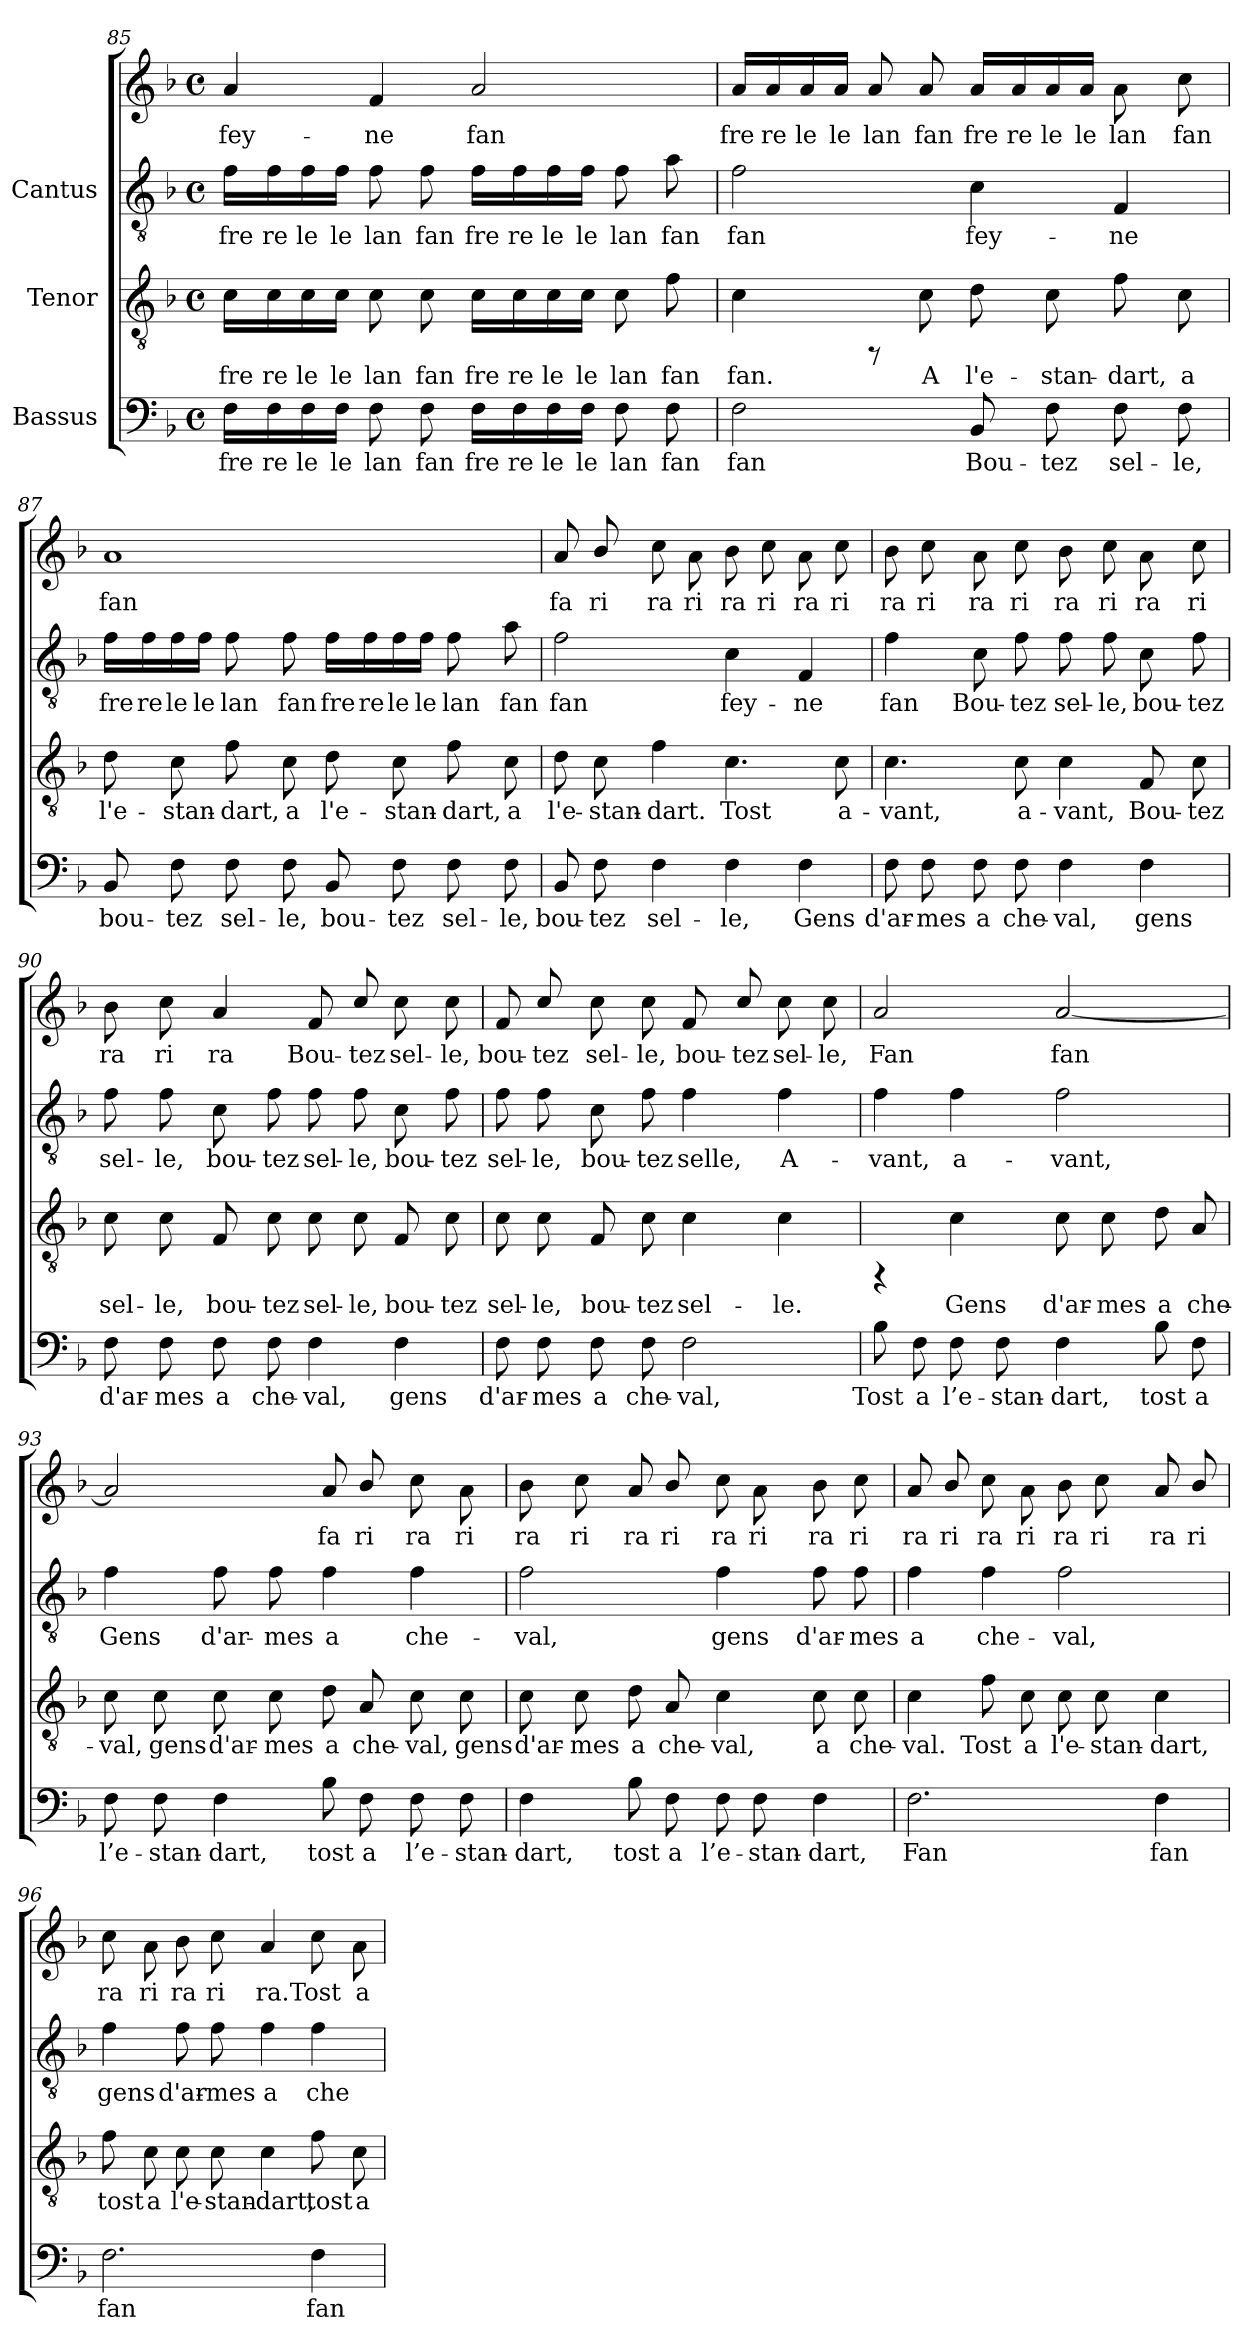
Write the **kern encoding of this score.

**kern	**text	**kern	**text	**kern	**text	**kern	**text
*part3	*part3	*part2	*part2	*part1	*part1	*part1	*part1
*staff4	*staff4	*staff3	*staff3	*staff2	*staff2	*staff1	*staff1
*I"Bassus	*	*I"Tenor	*	*I"Cantus	*	*	*
*clefF4	*	*clefGv2	*	*clefGv2	*	*clefG2	*
*k[b-]	*	*k[b-]	*	*k[b-]	*	*k[b-]	*
*F:	*	*F:	*	*F:	*	*F:	*
*M4/4	*	*M4/4	*	*M4/4	*	*M4/4	*
*met(c)	*	*met(c)	*	*met(c)	*	*met(c)	*
=85	=85	=85	=85	=85	=85	=85	=85
!	!LO:LY:b:cj	!	!LO:LY:b:cj	!	!LO:LY:b:cj	!	!LO:LY:b:cj
16F\L	fre	16c\L	fre	16f\L	fre	4a/	fey-
!	!LO:LY:b:cj	!	!LO:LY:b:cj	!	!LO:LY:b:cj	!	!
16F\	re	16c\	re	16f\	re	.	.
!	!LO:LY:b:cj	!	!LO:LY:b:cj	!	!LO:LY:b:cj	!	!
16F\	le	16c\	le	16f\	le	.	.
!	!LO:LY:b:cj	!	!LO:LY:b:cj	!	!LO:LY:b:cj	!	!
16F\J	le	16c\J	le	16f\J	le	.	.
!	!LO:LY:b:cj	!	!LO:LY:b:cj	!	!LO:LY:b:cj	!	!LO:LY:b:cj
8F\	lan	8c\	lan	8f\	lan	4f/	-ne
!	!LO:LY:b:cj	!	!LO:LY:b:cj	!	!LO:LY:b:cj	!	!
8F\	fan	8c\	fan	8f\	fan	.	.
!	!LO:LY:b:cj	!	!LO:LY:b:cj	!	!LO:LY:b:cj	!	!LO:LY:b:cj
16F\L	fre	16c\L	fre	16f\L	fre	2a/	fan
!	!LO:LY:b:cj	!	!LO:LY:b:cj	!	!LO:LY:b:cj	!	!
16F\	re	16c\	re	16f\	re	.	.
!	!LO:LY:b:cj	!	!LO:LY:b:cj	!	!LO:LY:b:cj	!	!
16F\	le	16c\	le	16f\	le	.	.
!	!LO:LY:b:cj	!	!LO:LY:b:cj	!	!LO:LY:b:cj	!	!
16F\J	le	16c\J	le	16f\J	le	.	.
!	!LO:LY:b:cj	!	!LO:LY:b:cj	!	!LO:LY:b:cj	!	!
8F\	lan	8c\	lan	8f\	lan	.	.
!	!LO:LY:b:cj	!	!LO:LY:b:cj	!	!LO:LY:b:cj	!	!
8F\	fan	8f\	fan	8a\	fan	.	.
=86	=86	=86	=86	=86	=86	=86	=86
!	!LO:LY:b:cj	!	!LO:LY:b:cj	!	!LO:LY:b:cj	!	!LO:LY:b:cj
2F\	fan	4c\	fan.	2f\	fan	16a/L	fre
!	!	!	!	!	!	!	!LO:LY:b:cj
.	.	.	.	.	.	16a/	re
!	!	!	!	!	!	!	!LO:LY:b:cj
.	.	.	.	.	.	16a/	le
!	!	!	!	!	!	!	!LO:LY:b:cj
.	.	.	.	.	.	16a/J	le
!	!	!	!	!	!	!	!LO:LY:b:cj
.	.	8rFF	.	.	.	8a/	lan
!	!	!	!LO:LY:b:cj	!	!	!	!LO:LY:b:cj
.	.	8c\	A	.	.	8a/	fan
!	!LO:LY:b:cj	!	!LO:LY:b:cj	!	!LO:LY:b:cj	!	!LO:LY:b:cj
8BB-/	Bou-	8d\	l'e-	4c\	fey-	16a/L	fre
!	!	!	!	!	!	!	!LO:LY:b:cj
.	.	.	.	.	.	16a/	re
!	!LO:LY:b:cj	!	!LO:LY:b:cj	!	!	!	!LO:LY:b:cj
8F\	-tez	8c\	-stan-	.	.	16a/	le
!	!	!	!	!	!	!	!LO:LY:b:cj
.	.	.	.	.	.	16a/J	le
!	!LO:LY:b:cj	!	!LO:LY:b:cj	!	!LO:LY:b:cj	!	!LO:LY:b:cj
8F\	sel-	8f\	-dart,	4F/	-ne	8a\	lan
!	!LO:LY:b:cj	!	!LO:LY:b:cj	!	!	!	!LO:LY:b:cj
8F\	-le,	8c\	a	.	.	8cc\	fan
!!LO:PB:g=z
=87	=87	=87	=87	=87	=87	=87	=87
!	!LO:LY:b:cj	!	!LO:LY:b:cj	!	!LO:LY:b:cj	!	!LO:LY:b:cj
8BB-/	bou-	8d\	l'e-	16f\L	fre	1a	fan
!	!	!	!	!	!LO:LY:b:cj	!	!
.	.	.	.	16f\	re	.	.
!	!LO:LY:b:cj	!	!LO:LY:b:cj	!	!LO:LY:b:cj	!	!
8F\	-tez	8c\	-stan-	16f\	le	.	.
!	!	!	!	!	!LO:LY:b:cj	!	!
.	.	.	.	16f\J	le	.	.
!	!LO:LY:b:cj	!	!LO:LY:b:cj	!	!LO:LY:b:cj	!	!
8F\	sel-	8f\	-dart,	8f\	lan	.	.
!	!LO:LY:b:cj	!	!LO:LY:b:cj	!	!LO:LY:b:cj	!	!
8F\	-le,	8c\	a	8f\	fan	.	.
!	!LO:LY:b:cj	!	!LO:LY:b:cj	!	!LO:LY:b:cj	!	!
8BB-/	bou-	8d\	l'e-	16f\L	fre	.	.
!	!	!	!	!	!LO:LY:b:cj	!	!
.	.	.	.	16f\	re	.	.
!	!LO:LY:b:cj	!	!LO:LY:b:cj	!	!LO:LY:b:cj	!	!
8F\	-tez	8c\	-stan-	16f\	le	.	.
!	!	!	!	!	!LO:LY:b:cj	!	!
.	.	.	.	16f\J	le	.	.
!	!LO:LY:b:cj	!	!LO:LY:b:cj	!	!LO:LY:b:cj	!	!
8F\	sel-	8f\	-dart,	8f\	lan	.	.
!	!LO:LY:b:cj	!	!LO:LY:b:cj	!	!LO:LY:b:cj	!	!
8F\	-le,	8c\	a	8a\	fan	.	.
=88	=88	=88	=88	=88	=88	=88	=88
!	!LO:LY:b:cj	!	!LO:LY:b:cj	!	!LO:LY:b:cj	!	!LO:LY:b:cj
8BB-/	bou-	8d\	l'e-	2f\	fan	8a/	fa
!	!LO:LY:b:cj	!	!LO:LY:b:cj	!	!	!	!LO:LY:b:cj
8F\	-tez	8c\	-stan-	.	.	8b-/	ri
!	!LO:LY:b:cj	!	!LO:LY:b:cj	!	!	!	!LO:LY:b:cj
4F\	sel-	4f\	-dart.	.	.	8cc\	ra
!	!	!	!	!	!	!	!LO:LY:b:cj
.	.	.	.	.	.	8a\	ri
!	!LO:LY:b:cj	!	!LO:LY:b:cj	!	!LO:LY:b:cj	!	!LO:LY:b:cj
4F\	-le,	4.c\	Tost	4c\	fey-	8b-\	ra
!	!	!	!	!	!	!	!LO:LY:b:cj
.	.	.	.	.	.	8cc\	ri
!	!LO:LY:b:cj	!	!	!	!LO:LY:b:cj	!	!LO:LY:b:cj
4F\	Gens	.	.	4F/	-ne	8a\	ra
!	!	!	!LO:LY:b:cj	!	!	!	!LO:LY:b:cj
.	.	8c\	a-	.	.	8cc\	ri
=89	=89	=89	=89	=89	=89	=89	=89
!	!LO:LY:b:cj	!	!LO:LY:b:cj	!	!LO:LY:b:cj	!	!LO:LY:b:cj
8F\	d'ar-	4.c\	-vant,	4f\	fan	8b-\	ra
!	!LO:LY:b:cj	!	!	!	!	!	!LO:LY:b:cj
8F\	-mes	.	.	.	.	8cc\	ri
!	!LO:LY:b:cj	!	!	!	!LO:LY:b:cj	!	!LO:LY:b:cj
8F\	a	.	.	8c\	Bou-	8a\	ra
!	!LO:LY:b:cj	!	!LO:LY:b:cj	!	!LO:LY:b:cj	!	!LO:LY:b:cj
8F\	che-	8c\	a-	8f\	-tez	8cc\	ri
!	!LO:LY:b:cj	!	!LO:LY:b:cj	!	!LO:LY:b:cj	!	!LO:LY:b:cj
4F\	-val,	4c\	-vant,	8f\	sel-	8b-\	ra
!	!	!	!	!	!LO:LY:b:cj	!	!LO:LY:b:cj
.	.	.	.	8f\	-le,	8cc\	ri
!	!LO:LY:b:cj	!	!LO:LY:b:cj	!	!LO:LY:b:cj	!	!LO:LY:b:cj
4F\	gens	8F/	Bou-	8c\	bou-	8a\	ra
!	!	!	!LO:LY:b:cj	!	!LO:LY:b:cj	!	!LO:LY:b:cj
.	.	8c\	-tez	8f\	-tez	8cc\	ri
!!LO:LB:g=z
=90	=90	=90	=90	=90	=90	=90	=90
!	!LO:LY:b:cj	!	!LO:LY:b:cj	!	!LO:LY:b:cj	!	!LO:LY:b:cj
8F\	d'ar-	8c\	sel-	8f\	sel-	8b-\	ra
!	!LO:LY:b:cj	!	!LO:LY:b:cj	!	!LO:LY:b:cj	!	!LO:LY:b:cj
8F\	-mes	8c\	-le,	8f\	-le,	8cc\	ri
!	!LO:LY:b:cj	!	!LO:LY:b:cj	!	!LO:LY:b:cj	!	!LO:LY:b:cj
8F\	a	8F/	bou-	8c\	bou-	4a/	ra
!	!LO:LY:b:cj	!	!LO:LY:b:cj	!	!LO:LY:b:cj	!	!
8F\	che-	8c\	-tez	8f\	-tez	.	.
!	!LO:LY:b:cj	!	!LO:LY:b:cj	!	!LO:LY:b:cj	!	!LO:LY:b:cj
4F\	-val,	8c\	sel-	8f\	sel-	8f/	Bou-
!	!	!	!LO:LY:b:cj	!	!LO:LY:b:cj	!	!LO:LY:b:cj
.	.	8c\	-le,	8f\	-le,	8cc/	-tez
!	!LO:LY:b:cj	!	!LO:LY:b:cj	!	!LO:LY:b:cj	!	!LO:LY:b:cj
4F\	gens	8F/	bou-	8c\	bou-	8cc\	sel-
!	!	!	!LO:LY:b:cj	!	!LO:LY:b:cj	!	!LO:LY:b:cj
.	.	8c\	-tez	8f\	-tez	8cc\	-le,
=91	=91	=91	=91	=91	=91	=91	=91
!	!LO:LY:b:cj	!	!LO:LY:b:cj	!	!LO:LY:b:cj	!	!LO:LY:b:cj
8F\	d'ar-	8c\	sel-	8f\	sel-	8f/	bou-
!	!LO:LY:b:cj	!	!LO:LY:b:cj	!	!LO:LY:b:cj	!	!LO:LY:b:cj
8F\	-mes	8c\	-le,	8f\	-le,	8cc/	-tez
!	!LO:LY:b:cj	!	!LO:LY:b:cj	!	!LO:LY:b:cj	!	!LO:LY:b:cj
8F\	a	8F/	bou-	8c\	bou-	8cc\	sel-
!	!LO:LY:b:cj	!	!LO:LY:b:cj	!	!LO:LY:b:cj	!	!LO:LY:b:cj
8F\	che-	8c\	-tez	8f\	-tez	8cc\	-le,
!	!LO:LY:b:cj	!	!LO:LY:b:cj	!	!LO:LY:b:cj	!	!LO:LY:b:cj
2F\	-val,	4c\	sel-	4f\	selle,	8f/	bou-
!	!	!	!	!	!	!	!LO:LY:b:cj
.	.	.	.	.	.	8cc/	-tez
!	!	!	!LO:LY:b:cj	!	!LO:LY:b:cj	!	!LO:LY:b:cj
.	.	4c\	-le.	4f\	A-	8cc\	sel-
!	!	!	!	!	!	!	!LO:LY:b:cj
.	.	.	.	.	.	8cc\	-le,
=92	=92	=92	=92	=92	=92	=92	=92
!	!LO:LY:b:cj	!	!	!	!LO:LY:b:cj	!	!LO:LY:b:cj
8B-\	Tost	4rFF	.	4f\	vant,	2a/	-Fan
!	!LO:LY:b:cj	!	!	!	!	!	!
8F\	a	.	.	.	.	.	.
!	!LO:LY:b:cj	!	!LO:LY:b:cj	!	!LO:LY:b:cj	!	!
8F\	l’e-	4c\	Gens	4f\	a-	.	.
!	!LO:LY:b:cj	!	!	!	!	!	!
8F\	-stan-	.	.	.	.	.	.
!	!LO:LY:b:cj	!	!LO:LY:b:cj	!	!LO:LY:b:cj	!	!LO:LY:b:cj
4F\	-dart,	8c\	d'ar-	2f\	-vant,	[<2a/	fan
!	!	!	!LO:LY:b:cj	!	!	!	!
.	.	8c\	-mes	.	.	.	.
!	!LO:LY:b:cj	!	!LO:LY:b:cj	!	!	!	!
8B-\	tost	8d\	a	.	.	.	.
!	!LO:LY:b:cj	!	!LO:LY:b:cj	!	!	!	!
8F\	a	8A/	che-	.	.	.	.
!!LO:LB:g=z
=93	=93	=93	=93	=93	=93	=93	=93
!	!LO:LY:b:cj	!	!LO:LY:b:cj	!	!LO:LY:b:cj	!	!LO:LY:b:cj
8F\	l’e-	8c\	-val,	4f\	Gens	2a/]	.
!	!LO:LY:b:cj	!	!LO:LY:b:cj	!	!	!	!
8F\	-stan-	8c\	gens	.	.	.	.
!	!LO:LY:b:cj	!	!LO:LY:b:cj	!	!LO:LY:b:cj	!	!
4F\	-dart,	8c\	d'ar-	8f\	d'ar-	.	.
!	!	!	!LO:LY:b:cj	!	!LO:LY:b:cj	!	!
.	.	8c\	-mes	8f\	-mes	.	.
!	!LO:LY:b:cj	!	!LO:LY:b:cj	!	!LO:LY:b:cj	!	!LO:LY:b:cj
8B-\	tost	8d\	a	4f\	a	8a/	fa
!	!LO:LY:b:cj	!	!LO:LY:b:cj	!	!	!	!LO:LY:b:cj
8F\	a	8A/	che-	.	.	8b-/	ri
!	!LO:LY:b:cj	!	!LO:LY:b:cj	!	!LO:LY:b:cj	!	!LO:LY:b:cj
8F\	l’e-	8c\	-val,	4f\	che-	8cc\	ra
!	!LO:LY:b:cj	!	!LO:LY:b:cj	!	!	!	!LO:LY:b:cj
8F\	-stan-	8c\	gens	.	.	8a\	ri
=94	=94	=94	=94	=94	=94	=94	=94
!	!LO:LY:b:cj	!	!LO:LY:b:cj	!	!LO:LY:b:cj	!	!LO:LY:b:cj
4F\	-dart,	8c\	d'ar-	2f\	val,	8b-\	-ra
!	!	!	!LO:LY:b:cj	!	!	!	!LO:LY:b:cj
.	.	8c\	-mes	.	.	8cc\	ri
!	!LO:LY:b:cj	!	!LO:LY:b:cj	!	!	!	!LO:LY:b:cj
8B-\	tost	8d\	a	.	.	8a/	ra
!	!LO:LY:b:cj	!	!LO:LY:b:cj	!	!	!	!LO:LY:b:cj
8F\	a	8A/	che-	.	.	8b-/	ri
!	!LO:LY:b:cj	!	!LO:LY:b:cj	!	!LO:LY:b:cj	!	!LO:LY:b:cj
8F\	l’e-	4c\	-val,	4f\	gens	8cc\	ra
!	!LO:LY:b:cj	!	!	!	!	!	!LO:LY:b:cj
8F\	-stan-	.	.	.	.	8a\	ri
!	!LO:LY:b:cj	!	!LO:LY:b:cj	!	!LO:LY:b:cj	!	!LO:LY:b:cj
4F\	-dart,	8c\	a	8f\	d'ar-	8b-\	ra
!	!	!	!LO:LY:b:cj	!	!LO:LY:b:cj	!	!LO:LY:b:cj
.	.	8c\	che-	8f\	-mes	8cc\	ri
=95	=95	=95	=95	=95	=95	=95	=95
!	!LO:LY:b:cj	!	!LO:LY:b:cj	!	!LO:LY:b:cj	!	!LO:LY:b:cj
2.F\	Fan	4c\	-val.	4f\	a	8a/	ra
!	!	!	!	!	!	!	!LO:LY:b:cj
.	.	.	.	.	.	8b-/	ri
!	!	!	!LO:LY:b:cj	!	!LO:LY:b:cj	!	!LO:LY:b:cj
.	.	8f\	Tost	4f\	che-	8cc\	ra
!	!	!	!LO:LY:b:cj	!	!	!	!LO:LY:b:cj
.	.	8c\	a	.	.	8a\	ri
!	!	!	!LO:LY:b:cj	!	!LO:LY:b:cj	!	!LO:LY:b:cj
.	.	8c\	l'e-	2f\	-val,	8b-\	ra
!	!	!	!LO:LY:b:cj	!	!	!	!LO:LY:b:cj
.	.	8c\	-stan-	.	.	8cc\	ri
!	!LO:LY:b:cj	!	!LO:LY:b:cj	!	!	!	!LO:LY:b:cj
4F\	fan	4c\	-dart,	.	.	8a/	ra
!	!	!	!	!	!	!	!LO:LY:b:cj
.	.	.	.	.	.	8b-/	ri
!!LO:LB:g=z
=96	=96	=96	=96	=96	=96	=96	=96
!	!LO:LY:b:cj	!	!LO:LY:b:cj	!	!LO:LY:b:cj	!	!LO:LY:b:cj
2.F\	fan	8f\	tost	4f\	gens	8cc\	ra
!	!	!	!LO:LY:b:cj	!	!	!	!LO:LY:b:cj
.	.	8c\	a	.	.	8a\	ri
!	!	!	!LO:LY:b:cj	!	!LO:LY:b:cj	!	!LO:LY:b:cj
.	.	8c\	l'e-	8f\	d'ar-	8b-\	ra
!	!	!	!LO:LY:b:cj	!	!LO:LY:b:cj	!	!LO:LY:b:cj
.	.	8c\	-stan-	8f\	-mes	8cc\	ri
!	!	!	!LO:LY:b:cj	!	!LO:LY:b:cj	!	!LO:LY:b:cj
.	.	4c\	-dart,	4f\	a	4a/	ra.
!	!LO:LY:b:cj	!	!LO:LY:b:cj	!	!LO:LY:b:cj	!	!LO:LY:b:cj
4F\	fan	8f\	tost	4f\	che-	8cc\	Tost
!	!	!	!LO:LY:b:cj	!	!	!	!LO:LY:b:cj
.	.	8c\	a	.	.	8a\	a
=	=	=	=	=	=	=	=
*-	*-	*-	*-	*-	*-	*-	*-
